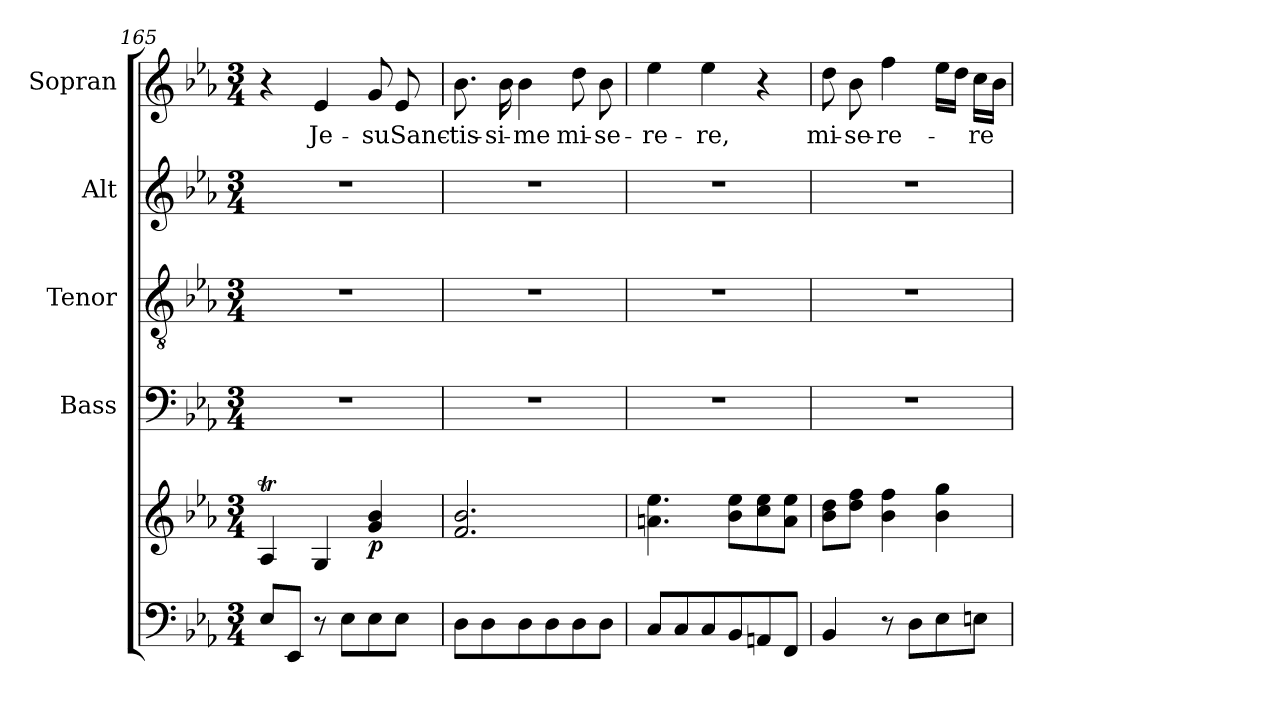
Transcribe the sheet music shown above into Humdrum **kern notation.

**kern	**kern	**dynam	**kern	**kern	**kern	**kern	**text
*part5	*part5	*part5	*part4	*part3	*part2	*part1	*part1
*staff6	*staff5	*staff5/6	*staff4	*staff3	*staff2	*staff1	*staff1
*	*	*	*I"Bass	*I"Tenor	*I"Alt	*I"Sopran	*
*	*	*	*I'B.	*I'T.	*I'A.	*I'S.	*
*clefF4	*clefG2	*	*clefF4	*clefGv2	*clefG2	*clefG2	*
*k[b-e-a-]	*k[b-e-a-]	*	*k[b-e-a-]	*k[b-e-a-]	*k[b-e-a-]	*k[b-e-a-]	*
*E-:	*E-:	*	*E-:	*E-:	*E-:	*E-:	*
*M3/4	*M3/4	*	*M3/4	*M3/4	*M3/4	*M3/4	*
=165	=165	=165	=165	=165	=165	=165	=165
8E-/L	4A-T/	.	2.r	2.r	2.r	4r	.
8EE-/J	.	.	.	.	.	.	.
!	!	!	!	!	!	!	!LO:LY:b
8r	4G/	.	.	.	.	4e-/	Je-
8E-\L	.	.	.	.	.	.	.
!	!	!LO:DY:b	!	!	!	!	!LO:LY:b
8E-\	4g/ 4b-/	p	.	.	.	8g/	-su
!	!	!	!	!	!	!	!LO:LY:b
8E-\J	.	.	.	.	.	8e-/	Sanc-
=166	=166	=166	=166	=166	=166	=166	=166
!	!	!	!	!	!	!	!LO:LY:b
8D\L	2.f/ 2.b-/	.	2.r	2.r	2.r	8.b-\	-tis-
8D\	.	.	.	.	.	.	.
!	!	!	!	!	!	!	!LO:LY:b
.	.	.	.	.	.	16b-\	-si-
!	!	!	!	!	!	!	!LO:LY:b
8D\	.	.	.	.	.	4b-\	-me
8D\	.	.	.	.	.	.	.
!	!	!	!	!	!	!	!LO:LY:b
8D\	.	.	.	.	.	8dd\	mi-
!	!	!	!	!	!	!	!LO:LY:b
8D\J	.	.	.	.	.	8b-\	-se-
!!LO:LB:g=z
=167	=167	=167	=167	=167	=167	=167	=167
!	!	!	!	!	!	!	!LO:LY:b
8C/L	4.an\ 4.ee-\	.	2.r	2.r	2.r	4ee-\	-re-
8C/	.	.	.	.	.	.	.
!	!	!	!	!	!	!	!LO:LY:b
8C/	.	.	.	.	.	4ee-\	-re,
8BB-/	8b-\ 8ee-\L	.	.	.	.	.	.
8AAn/	8cc\ 8ee-\	.	.	.	.	4r	.
8FF/J	8a\ 8ee-\J	.	.	.	.	.	.
=168	=168	=168	=168	=168	=168	=168	=168
!	!	!	!	!	!	!	!LO:LY:b
4BB-/	8b-\ 8dd\L	.	2.r	2.r	2.r	8dd\	mi-
!	!	!	!	!	!	!	!LO:LY:b
.	8dd\ 8ff\J	.	.	.	.	8b-\	-se-
!	!	!	!	!	!	!	!LO:LY:b
8r	4b-\ 4ff\	.	.	.	.	4ff\	-re-
8D\L	.	.	.	.	.	.	.
8E-\	4b-\ 4gg\	.	.	.	.	16ee-\LL	.
.	.	.	.	.	.	16dd\JJ	.
!	!	!	!	!	!	!	!LO:LY:b
8En\J	.	.	.	.	.	16cc\LL	-re
.	.	.	.	.	.	16b-\JJ	.
=	=	=	=	=	=	=	=
*-	*-	*-	*-	*-	*-	*-	*-
